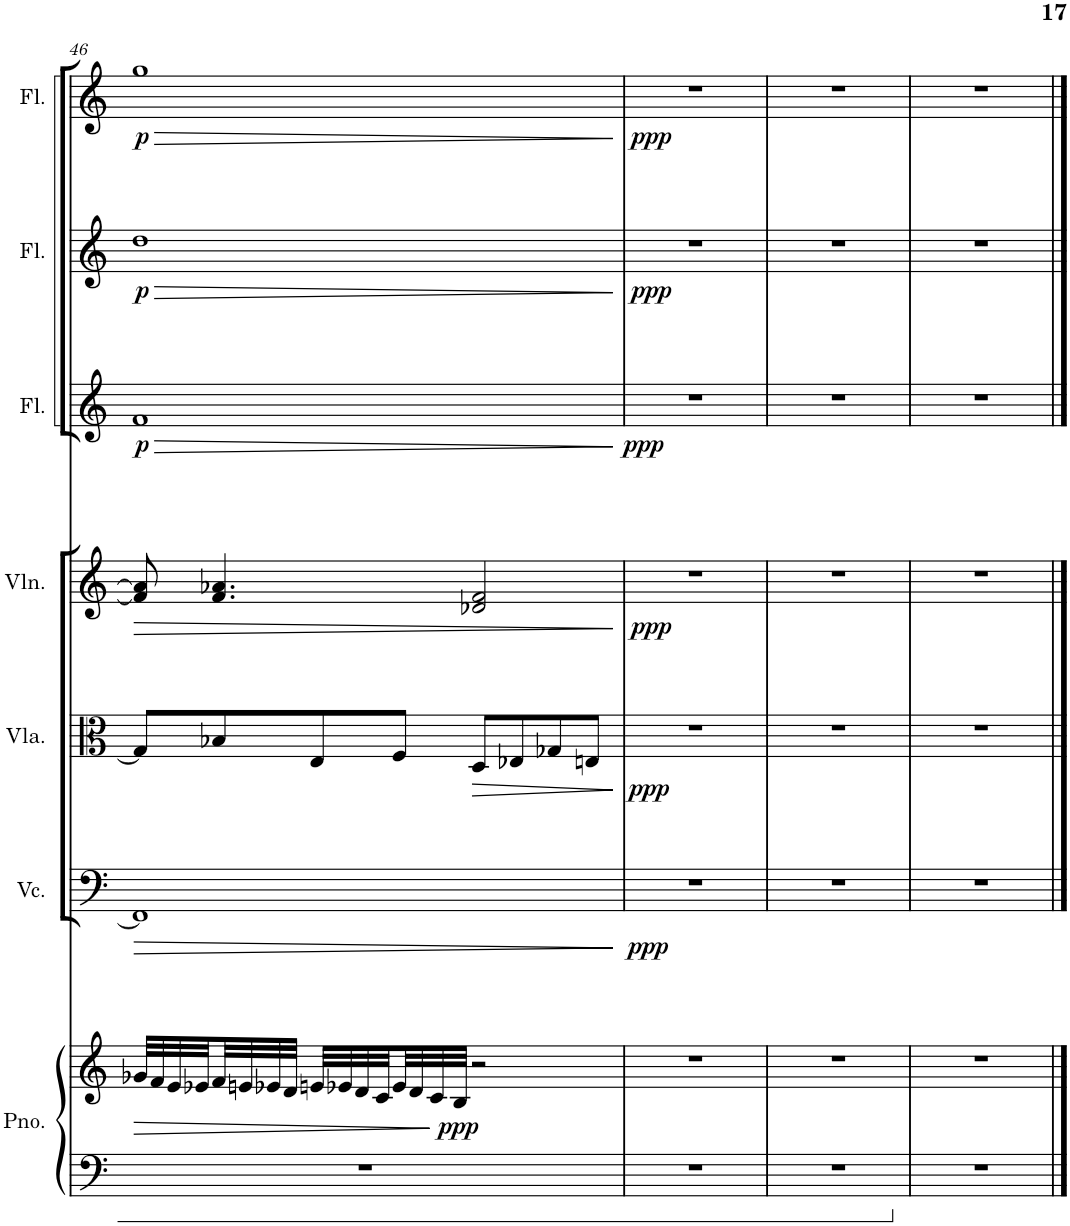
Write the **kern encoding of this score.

**kern	**kern	**dynam	**kern	**dynam	**kern	**dynam	**kern	**dynam	**kern	**dynam	**kern	**dynam	**kern	**dynam
*part7	*part7	*part7	*part6	*part6	*part5	*part5	*part4	*part4	*part3	*part3	*part2	*part2	*part1	*part1
*staff8	*staff7	*staff7/8	*staff6	*staff6	*staff5	*staff5	*staff4	*staff4	*staff3	*staff3	*staff2	*staff2	*staff1	*staff1
*I"Piano	*	*	*I"Violoncello	*	*I"Viola	*	*I"Violin	*	*I"Flute	*	*I"Flute	*	*I"Flute	*
*I'Pno.	*	*	*I'Vc.	*	*I'Vla.	*	*I'Vln.	*	*I'Fl.	*	*I'Fl.	*	*I'Fl.	*
!!LO:PB:g=z
*clefF4	*clefG2	*	*clefF4	*	*clefC3	*	*clefG2	*	*clefG2	*	*clefG2	*	*clefG2	*
*k[]	*k[]	*	*k[]	*	*k[]	*	*k[]	*	*k[]	*	*k[]	*	*k[]	*
*M4/4	*M4/4	*	*M4/4	*	*M4/4	*	*M4/4	*	*M4/4	*	*M4/4	*	*M4/4	*
=46	=46	=46	=46	=46	=46	=46	=46	=46	=46	=46	=46	=46	=46	=46
!	!	!	!	!	!	!	!	!	!	!LO:DY:b	!	!LO:DY:b	!	!LO:DY:b
1r	32g-X/LLL	.	1FF]	.	8G/L]	.	8f/] 8a/]	.	1f	p	1dd	p	1gg	p
.	32f/	.	.	.	.	.	.	.	.	.	.	.	.	.
.	32e/	.	.	.	.	.	.	.	.	.	.	.	.	.
.	32e-X/	.	.	.	.	.	.	.	.	.	.	.	.	.
.	32f/	.	.	.	8B-X/	.	4.f/ 4.a-X/	.	.	.	.	.	.	.
.	32en/	.	.	.	.	.	.	.	.	.	.	.	.	.
.	32e-X/	.	.	.	.	.	.	.	.	.	.	.	.	.
.	32d/JJJ	.	.	.	.	.	.	.	.	.	.	.	.	.
.	32en/LLL	.	.	.	8E/	.	.	.	.	.	.	.	.	.
.	32e-X/	.	.	.	.	.	.	.	.	.	.	.	.	.
.	32d/	.	.	.	.	.	.	.	.	.	.	.	.	.
.	32c/	.	.	.	.	.	.	.	.	.	.	.	.	.
.	32e-/	.	.	.	8F/J	.	.	.	.	.	.	.	.	.
.	32d/	.	.	.	.	.	.	.	.	.	.	.	.	.
.	32c/	.	.	.	.	.	.	.	.	.	.	.	.	.
!	!	!LO:DY:b	!	!	!	!	!	!	!	!	!	!	!	!
.	32B/JJJ	ppp	.	.	.	.	.	.	.	.	.	.	.	.
.	2r	.	.	.	8D/L	.	2d-X/ 2f/	.	.	.	.	.	.	.
.	.	.	.	.	8E-X/	.	.	.	.	.	.	.	.	.
.	.	.	.	.	8G-X/	.	.	.	.	.	.	.	.	.
.	.	.	.	.	8En/J	.	.	.	.	.	.	.	.	.
=47	=47	=47	=47	=47	=47	=47	=47	=47	=47	=47	=47	=47	=47	=47
!	!	!	!	!LO:DY:b	!	!LO:DY:b	!	!LO:DY:b	!	!LO:DY:b	!	!LO:DY:b	!	!LO:DY:b
1r	1r	.	1r	ppp	1r	ppp	1r	ppp	1r	ppp	1r	ppp	1r	ppp
=48	=48	=48	=48	=48	=48	=48	=48	=48	=48	=48	=48	=48	=48	=48
1r	1r	.	1r	.	1r	.	1r	.	1r	.	1r	.	1r	.
=49	=49	=49	=49	=49	=49	=49	=49	=49	=49	=49	=49	=49	=49	=49
1r	1r	.	1r	.	1r	.	1r	.	1r	.	1r	.	1r	.
==	==	==	==	==	==	==	==	==	==	==	==	==	==	==
*-	*-	*-	*-	*-	*-	*-	*-	*-	*-	*-	*-	*-	*-	*-
